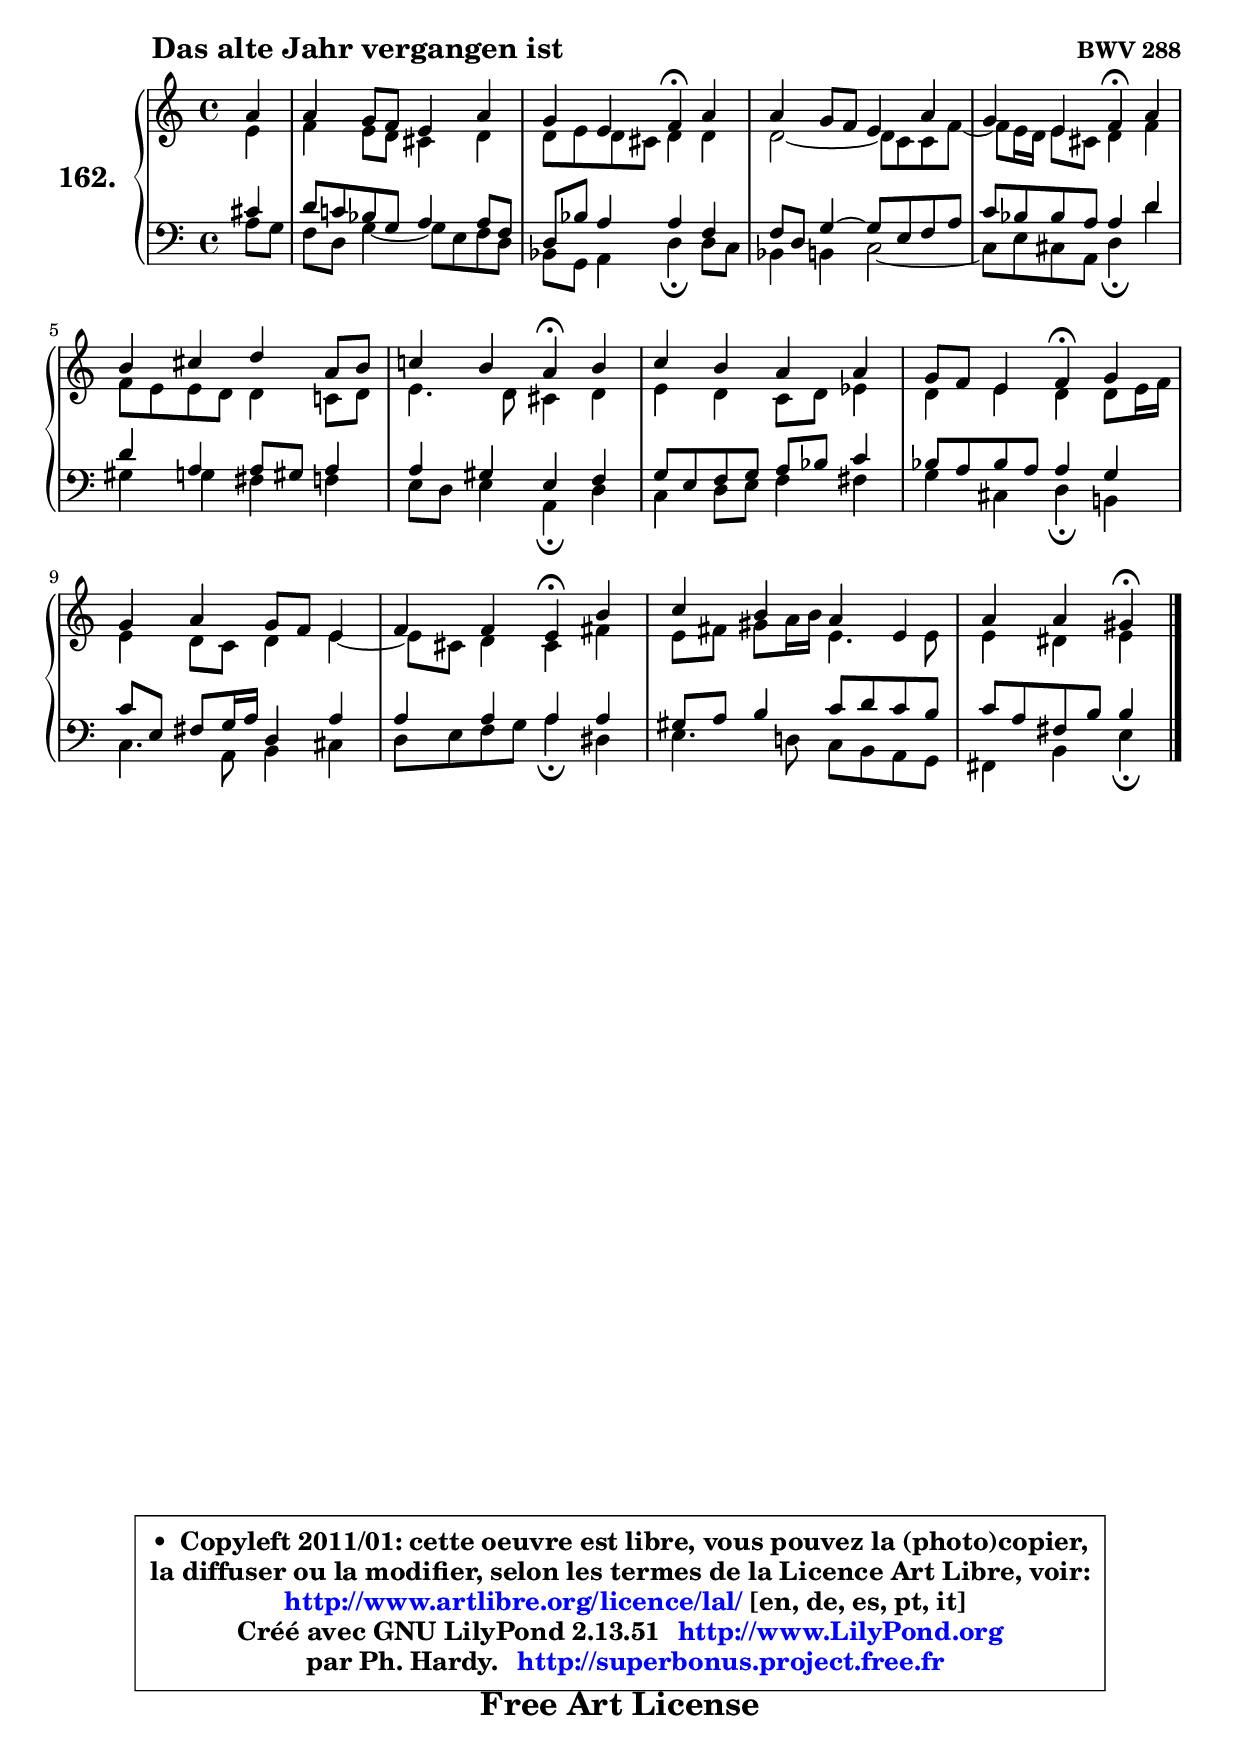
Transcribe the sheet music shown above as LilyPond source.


\version "2.13.51"

    \paper {
%	system-system-spacing #'padding = #0.1
%	score-system-spacing #'padding = #0.1
%	ragged-bottom = ##f
%	ragged-last-bottom = ##f
	}

    \header {
      opus = \markup { \bold "BWV 288" }
      piece = \markup { \hspace #9 \fontsize #2 \bold "Das alte Jahr vergangen ist" }
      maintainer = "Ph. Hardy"
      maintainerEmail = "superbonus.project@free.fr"
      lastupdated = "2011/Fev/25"
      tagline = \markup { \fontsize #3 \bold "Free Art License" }
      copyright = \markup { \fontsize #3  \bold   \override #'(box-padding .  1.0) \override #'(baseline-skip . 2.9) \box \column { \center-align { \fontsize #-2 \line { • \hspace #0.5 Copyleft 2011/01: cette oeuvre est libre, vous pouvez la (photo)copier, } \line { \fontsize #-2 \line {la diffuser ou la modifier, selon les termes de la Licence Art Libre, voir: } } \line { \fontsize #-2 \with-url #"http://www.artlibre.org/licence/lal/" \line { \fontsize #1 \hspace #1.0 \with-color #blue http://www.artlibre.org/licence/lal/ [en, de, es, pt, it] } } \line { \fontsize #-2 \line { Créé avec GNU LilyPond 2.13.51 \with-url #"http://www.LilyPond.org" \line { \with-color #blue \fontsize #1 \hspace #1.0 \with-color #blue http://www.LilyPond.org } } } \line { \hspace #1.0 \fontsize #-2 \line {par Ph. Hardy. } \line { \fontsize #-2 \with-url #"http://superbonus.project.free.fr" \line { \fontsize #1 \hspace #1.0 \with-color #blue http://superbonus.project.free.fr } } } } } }

	  }

  guidemidi = {
        r4 |
        R1 |
        r2 \tempo 4 = 30 r4 \tempo 4 = 78 r4 |
        R1 |
        r2 \tempo 4 = 30 r4 \tempo 4 = 78 r4 |
        R1 |
        r2 \tempo 4 = 30 r4 \tempo 4 = 78 r4 |
        R1 |
        r2 \tempo 4 = 30 r4 \tempo 4 = 78 r4 |
        R1 |
        r2 \tempo 4 = 30 r4 \tempo 4 = 78 r4 |
        R1 |
        r2 \tempo 4 = 30 r4 
	}

  upper = {
	\time 4/4
	\key a \minor
	\clef treble
	\partial 4
	\voiceOne
	<< { 
	% SOPRANO
	\set Voice.midiInstrument = "acoustic grand"
	\relative c'' {
        a4 |
        a4 g8 f e4 a |
        g4 e f\fermata a |
        a4 g8 f e4 a |
        g4 e f\fermata a |
        b4 cis d a8 b |
        c!4 b a\fermata b |
        c4 b a a |
        g8 f e4 f\fermata g |
        g4 a g8 f e4 |
        f4 f e\fermata b' |
        c4 b a e |
        a4 a gis\fermata
        \bar "|."
	} % fin de relative
	}

	\context Voice="1" { \voiceTwo 
	% ALTO
	\set Voice.midiInstrument = "acoustic grand"
	\relative c' {
        e4 |
        f4 e8 d cis4 d |
        d8 e d cis d4 d |
        d2 ~ d8 c8 c f ~ |
	f8 e16 d e8 cis d4 f |
        f8 e e d d4 c!8 d |
        e4. d8 cis4 d |
        e4 d c8 d es4 |
        d4 e d d8 e16 f |
        e4 d8 c d4 e ~ |
	e8 cis8 d4 cis fis |
        e8 fis gis a16 b e,4. e8 |
        e4 dis e
        \bar "|."
	} % fin de relative
	\oneVoice
	} >>
	}

    lower = {
	\time 4/4
	\key a \minor
	\clef bass
	\partial 4
	\voiceOne
	<< { 
	% TENOR
	\set Voice.midiInstrument = "acoustic grand"
	\relative c' {
        cis4 |
        d8 c! bes g a4 a8 f |
        d8 bes' a4 a f |
        f8 d g4 ~ g8 e f a |
        c8 bes bes a a4 d |
        d4 a a8 gis a4 |
        a4 gis e f |
        g8 e8 f g a bes c4 |
        bes8 a bes a a4 g |
        c8 e, fis g16 a d,4 a' |
        a4 a a a |
        gis8 a b4 c8 d c b |
        c8 a fis b b4
        \bar "|."
	} % fin de relative
	}
	\context Voice="1" { \voiceTwo 
	% BASS
	\set Voice.midiInstrument = "acoustic grand"
	\relative c' {
        a8 g |
        f8 d g4 ~ g8 e f d8 |
        bes8 g a4 d\fermata d8 c8 |
        bes4 b c2 ~ |
        c8 e cis a d4\fermata d'4 |
        gis,4 g fis f |
        e8 d e4 a,\fermata d |
        c4 d8 e f4 fis |
        g4 cis, d\fermata b! |
        c4. a8 b4 cis |
        d8 e f g a4\fermata dis, |
        e4. d!8 c b a g |
        fis4 b e\fermata
        \bar "|."
	} % fin de relative
	\oneVoice
	} >>
	}


    \score { 

	\new PianoStaff <<
	\set PianoStaff.instrumentName = \markup { \bold \huge "162." }
	\new Staff = "upper" \upper
	\new Staff = "lower" \lower
	>>

    \layout {
%	ragged-last = ##f
	   }

         } % fin de score

  \score {
    \unfoldRepeats { << \guidemidi \upper \lower >> }
    \midi {
    \context {
     \Staff
      \remove "Staff_performer"
               }

     \context {
      \Voice
       \consists "Staff_performer"
                }

     \context { 
      \Score
      tempoWholesPerMinute = #(ly:make-moment 78 4)
		}
	    }
	}

